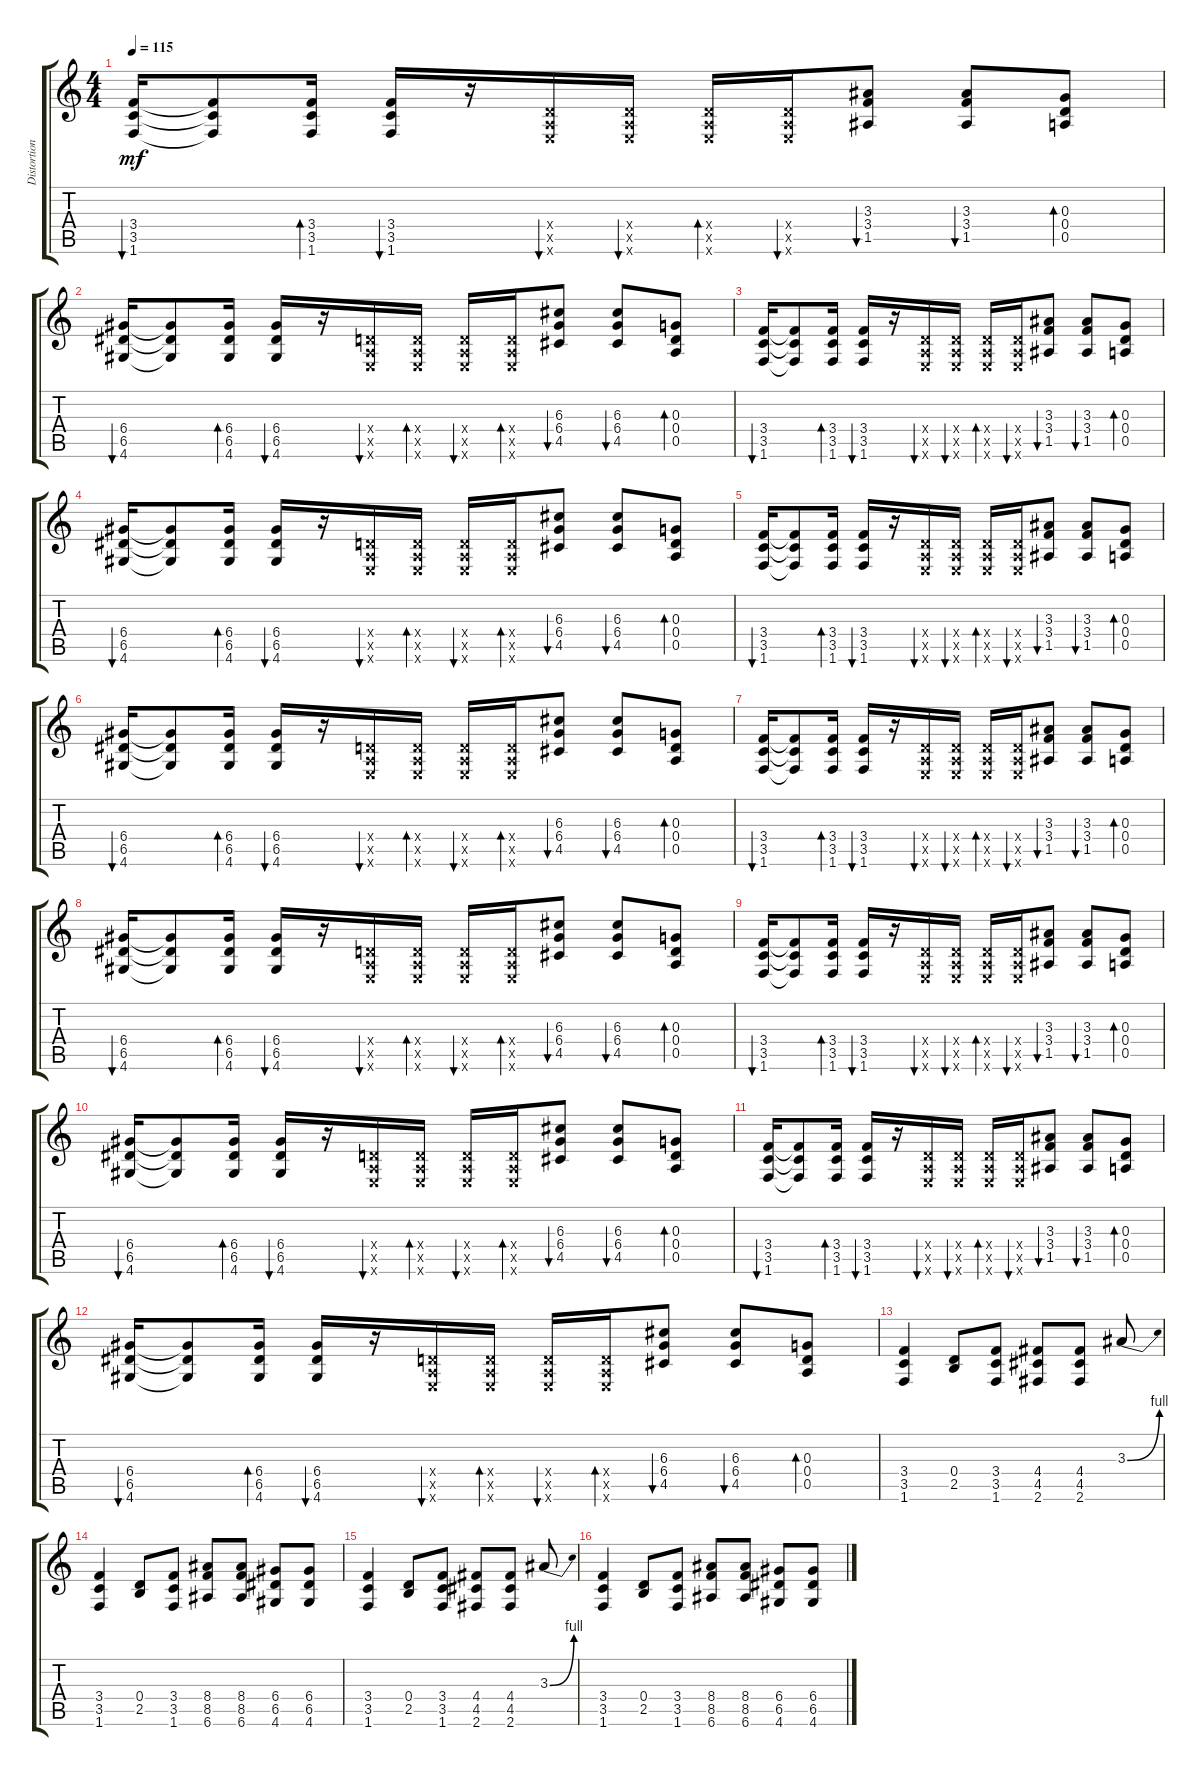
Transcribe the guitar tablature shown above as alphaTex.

\track ("Distortion" "Distortion") {instrument distortionguitar}
\staff {score tabs}
\tuning (E4 B3 G3 D3 A2 E2) {hide}
\ts (4 4)
\tempo 115
\clef g2
\ks c
(3.4 3.5 1.6).16{bu 120 dy mf} (3.4{t} 3.5{t} 1.6{t}).8 (3.4 3.5 1.6).16{bd 60} (3.4 3.5 1.6).16{bu 60} r.16 (0.4{x} 0.5{x} 0.6{x}).16{bu 60} (0.4{x} 0.5{x} 0.6{x}).16{bu 60} (0.4{x} 0.5{x} 0.6{x}).16{bd 60} (0.4{x} 0.5{x} 0.6{x}).16{bu 60} (3.3 3.4 1.5).8{bu 60} (3.3 3.4 1.5).8{bu 60} (0.3 0.4 0.5).8{bd 60} |
(6.4 6.5 4.6).16{bu 60} (6.4{t} 6.5{t} 4.6{t}).8 (6.4 6.5 4.6).16{bd 60} (6.4 6.5 4.6).16{bu 60} r.16 (0.4{x} 0.5{x} 0.6{x}).16{bu 60} (0.4{x} 0.5{x} 0.6{x}).16{bd 60} (0.4{x} 0.5{x} 0.6{x}).16{bu 60} (0.4{x} 0.5{x} 0.6{x}).16{bd 60} (6.3 6.4 4.5).8{bu 60} (6.3 6.4 4.5).8{bu 60} (0.3 0.4 0.5).8{bd 60} |
(3.4 3.5 1.6).16{bu 120} (3.4{t} 3.5{t} 1.6{t}).8 (3.4 3.5 1.6).16{bd 60} (3.4 3.5 1.6).16{bu 60} r.16 (0.4{x} 0.5{x} 0.6{x}).16{bu 60} (0.4{x} 0.5{x} 0.6{x}).16{bu 60} (0.4{x} 0.5{x} 0.6{x}).16{bd 60} (0.4{x} 0.5{x} 0.6{x}).16{bu 60} (3.3 3.4 1.5).8{bu 60} (3.3 3.4 1.5).8{bu 60} (0.3 0.4 0.5).8{bd 60} |
(6.4 6.5 4.6).16{bu 60} (6.4{t} 6.5{t} 4.6{t}).8 (6.4 6.5 4.6).16{bd 60} (6.4 6.5 4.6).16{bu 60} r.16 (0.4{x} 0.5{x} 0.6{x}).16{bu 60} (0.4{x} 0.5{x} 0.6{x}).16{bd 60} (0.4{x} 0.5{x} 0.6{x}).16{bu 60} (0.4{x} 0.5{x} 0.6{x}).16{bd 60} (6.3 6.4 4.5).8{bu 60} (6.3 6.4 4.5).8{bu 60} (0.3 0.4 0.5).8{bd 60} |
(3.4 3.5 1.6).16{bu 120} (3.4{t} 3.5{t} 1.6{t}).8 (3.4 3.5 1.6).16{bd 60} (3.4 3.5 1.6).16{bu 60} r.16 (0.4{x} 0.5{x} 0.6{x}).16{bu 60} (0.4{x} 0.5{x} 0.6{x}).16{bu 60} (0.4{x} 0.5{x} 0.6{x}).16{bd 60} (0.4{x} 0.5{x} 0.6{x}).16{bu 60} (3.3 3.4 1.5).8{bu 60} (3.3 3.4 1.5).8{bu 60} (0.3 0.4 0.5).8{bd 60} |
(6.4 6.5 4.6).16{bu 60} (6.4{t} 6.5{t} 4.6{t}).8 (6.4 6.5 4.6).16{bd 60} (6.4 6.5 4.6).16{bu 60} r.16 (0.4{x} 0.5{x} 0.6{x}).16{bu 60} (0.4{x} 0.5{x} 0.6{x}).16{bd 60} (0.4{x} 0.5{x} 0.6{x}).16{bu 60} (0.4{x} 0.5{x} 0.6{x}).16{bd 60} (6.3 6.4 4.5).8{bu 60} (6.3 6.4 4.5).8{bu 60} (0.3 0.4 0.5).8{bd 60} |
(3.4 3.5 1.6).16{bu 120} (3.4{t} 3.5{t} 1.6{t}).8 (3.4 3.5 1.6).16{bd 60} (3.4 3.5 1.6).16{bu 60} r.16 (0.4{x} 0.5{x} 0.6{x}).16{bu 60} (0.4{x} 0.5{x} 0.6{x}).16{bu 60} (0.4{x} 0.5{x} 0.6{x}).16{bd 60} (0.4{x} 0.5{x} 0.6{x}).16{bu 60} (3.3 3.4 1.5).8{bu 60} (3.3 3.4 1.5).8{bu 60} (0.3 0.4 0.5).8{bd 60} |
(6.4 6.5 4.6).16{bu 60} (6.4{t} 6.5{t} 4.6{t}).8 (6.4 6.5 4.6).16{bd 60} (6.4 6.5 4.6).16{bu 60} r.16 (0.4{x} 0.5{x} 0.6{x}).16{bu 60} (0.4{x} 0.5{x} 0.6{x}).16{bd 60} (0.4{x} 0.5{x} 0.6{x}).16{bu 60} (0.4{x} 0.5{x} 0.6{x}).16{bd 60} (6.3 6.4 4.5).8{bu 60} (6.3 6.4 4.5).8{bu 60} (0.3 0.4 0.5).8{bd 60} |
(3.4 3.5 1.6).16{bu 120} (3.4{t} 3.5{t} 1.6{t}).8 (3.4 3.5 1.6).16{bd 60} (3.4 3.5 1.6).16{bu 60} r.16 (0.4{x} 0.5{x} 0.6{x}).16{bu 60} (0.4{x} 0.5{x} 0.6{x}).16{bu 60} (0.4{x} 0.5{x} 0.6{x}).16{bd 60} (0.4{x} 0.5{x} 0.6{x}).16{bu 60} (3.3 3.4 1.5).8{bu 60} (3.3 3.4 1.5).8{bu 60} (0.3 0.4 0.5).8{bd 60} |
(6.4 6.5 4.6).16{bu 60} (6.4{t} 6.5{t} 4.6{t}).8 (6.4 6.5 4.6).16{bd 60} (6.4 6.5 4.6).16{bu 60} r.16 (0.4{x} 0.5{x} 0.6{x}).16{bu 60} (0.4{x} 0.5{x} 0.6{x}).16{bd 60} (0.4{x} 0.5{x} 0.6{x}).16{bu 60} (0.4{x} 0.5{x} 0.6{x}).16{bd 60} (6.3 6.4 4.5).8{bu 60} (6.3 6.4 4.5).8{bu 60} (0.3 0.4 0.5).8{bd 60} |
(3.4 3.5 1.6).16{bu 120} (3.4{t} 3.5{t} 1.6{t}).8 (3.4 3.5 1.6).16{bd 60} (3.4 3.5 1.6).16{bu 60} r.16 (0.4{x} 0.5{x} 0.6{x}).16{bu 60} (0.4{x} 0.5{x} 0.6{x}).16{bu 60} (0.4{x} 0.5{x} 0.6{x}).16{bd 60} (0.4{x} 0.5{x} 0.6{x}).16{bu 60} (3.3 3.4 1.5).8{bu 60} (3.3 3.4 1.5).8{bu 60} (0.3 0.4 0.5).8{bd 60} |
(6.4 6.5 4.6).16{bu 60} (6.4{t} 6.5{t} 4.6{t}).8 (6.4 6.5 4.6).16{bd 60} (6.4 6.5 4.6).16{bu 60} r.16 (0.4{x} 0.5{x} 0.6{x}).16{bu 60} (0.4{x} 0.5{x} 0.6{x}).16{bd 60} (0.4{x} 0.5{x} 0.6{x}).16{bu 60} (0.4{x} 0.5{x} 0.6{x}).16{bd 60} (6.3 6.4 4.5).8{bu 60} (6.3 6.4 4.5).8{bu 60} (0.3 0.4 0.5).8{bd 60} |
(3.4 3.5 1.6).4 (0.4 2.5).8 (3.4 3.5 1.6).8 (4.4 4.5 2.6).8 (4.4 4.5 2.6).8 3.3{be (bend 0 0 60 4)}.8 |
(3.4 3.5 1.6).4 (0.4 2.5).8 (3.4 3.5 1.6).8 (8.4 8.5 6.6).8 (8.4 8.5 6.6).8 (6.4 6.5 4.6).8 (6.4 6.5 4.6).8 |
(3.4 3.5 1.6).4 (0.4 2.5).8 (3.4 3.5 1.6).8 (4.4 4.5 2.6).8 (4.4 4.5 2.6).8 3.3{be (bend 0 0 60 4)}.8 |
(3.4 3.5 1.6).4 (0.4 2.5).8 (3.4 3.5 1.6).8 (8.4 8.5 6.6).8 (8.4 8.5 6.6).8 (6.4 6.5 4.6).8 (6.4 6.5 4.6).8
